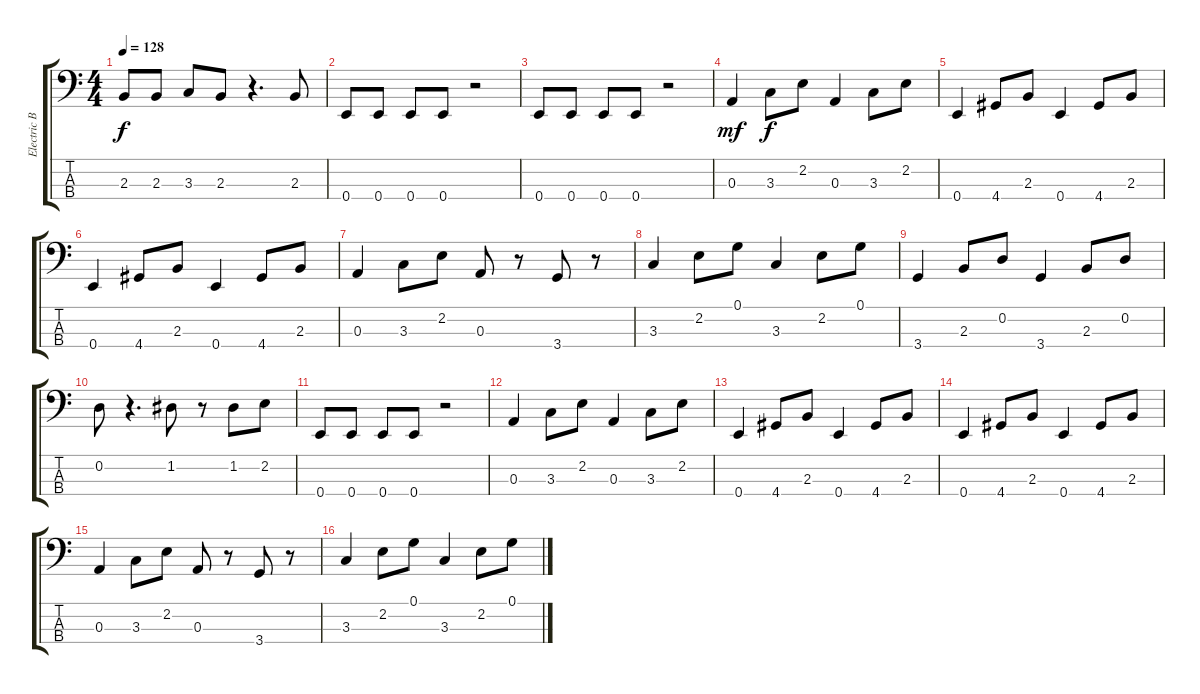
\track ("Electric Bass (finge" "Electric B") {instrument electricbassfinger}
\staff {score tabs}
\tuning (G2 D2 A1 E1) {hide}
\ts (4 4)
\tempo 128
\clef f4
\ks c
2.3.8{dy f} 2.3.8 3.3.8 2.3.8 r.4{d} 2.3.8 |
0.4.8 0.4.8 0.4.8 0.4.8 r.2 |
0.4.8 0.4.8 0.4.8 0.4.8 r.2 |
0.3.4{dy mf} 3.3.8{dy f} 2.2.8 0.3.4 3.3.8 2.2.8 |
0.4.4 4.4.8 2.3.8 0.4.4 4.4.8 2.3.8 |
0.4.4 4.4.8 2.3.8 0.4.4 4.4.8 2.3.8 |
0.3.4 3.3.8 2.2.8 0.3.8 r.8 3.4.8 r.8 |
3.3.4 2.2.8 0.1.8 3.3.4 2.2.8 0.1.8 |
3.4.4 2.3.8 0.2.8 3.4.4 2.3.8 0.2.8 |
0.2.8 r.4{d} 1.2.8 r.8 1.2.8 2.2.8 |
0.4.8 0.4.8 0.4.8 0.4.8 r.2 |
0.3.4 3.3.8 2.2.8 0.3.4 3.3.8 2.2.8 |
0.4.4 4.4.8 2.3.8 0.4.4 4.4.8 2.3.8 |
0.4.4 4.4.8 2.3.8 0.4.4 4.4.8 2.3.8 |
0.3.4 3.3.8 2.2.8 0.3.8 r.8 3.4.8 r.8 |
3.3.4 2.2.8 0.1.8 3.3.4 2.2.8 0.1.8
